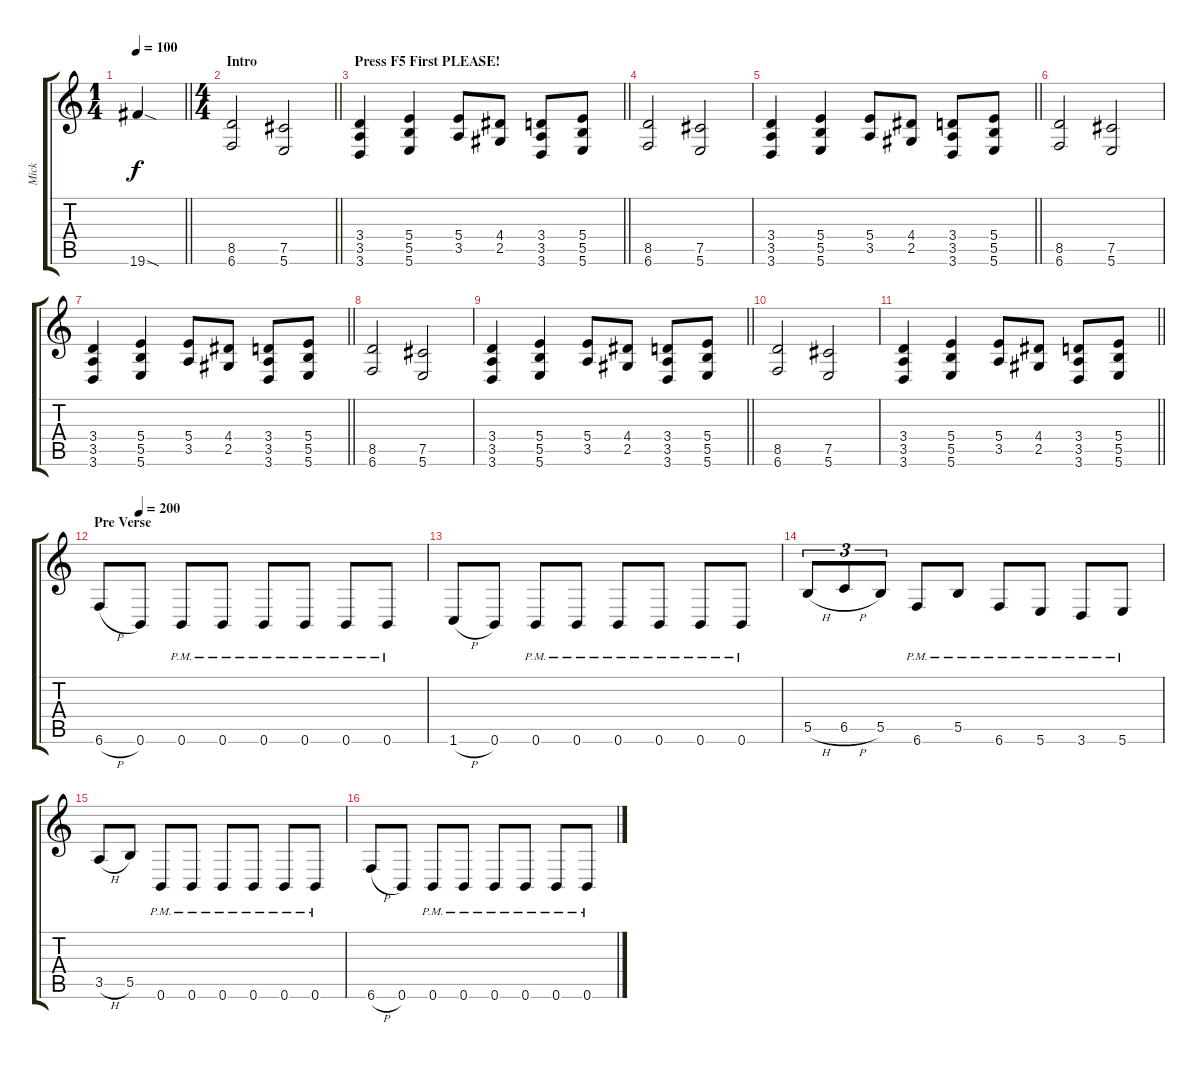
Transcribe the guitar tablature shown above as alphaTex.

\track ("Mick" "Mick") {instrument distortionguitar}
\staff {score tabs}
\tuning (Db4 Ab3 E3 B2 Gb2 B1) {hide}
\ts (1 4)
\tempo 100
\clef g2
\barLineRight lightlight
\ks c
19.6{sod}.4{dy f instrument distortionguitar} |
\ts (4 4)
\section ("" "Intro")
\barLineRight lightlight
(8.5 6.6).2 (7.5 5.6).2 |
\section ("" "Press F5 First PLEASE!")
\barLineRight lightlight
(3.4 3.5 3.6).4 (5.4 5.5 5.6).4 (5.4 3.5).8 (4.4 2.5).8 (3.4 3.5 3.6).8 (5.4 5.5 5.6).8 |
(8.5 6.6).2 (7.5 5.6).2 |
\barLineRight lightlight
(3.4 3.5 3.6).4 (5.4 5.5 5.6).4 (5.4 3.5).8 (4.4 2.5).8 (3.4 3.5 3.6).8 (5.4 5.5 5.6).8 |
(8.5 6.6).2 (7.5 5.6).2 |
\barLineRight lightlight
(3.4 3.5 3.6).4 (5.4 5.5 5.6).4 (5.4 3.5).8 (4.4 2.5).8 (3.4 3.5 3.6).8 (5.4 5.5 5.6).8 |
(8.5 6.6).2 (7.5 5.6).2 |
\barLineRight lightlight
(3.4 3.5 3.6).4 (5.4 5.5 5.6).4 (5.4 3.5).8 (4.4 2.5).8 (3.4 3.5 3.6).8 (5.4 5.5 5.6).8 |
(8.5 6.6).2 (7.5 5.6).2 |
\barLineRight lightlight
(3.4 3.5 3.6).4 (5.4 5.5 5.6).4 (5.4 3.5).8 (4.4 2.5).8 (3.4 3.5 3.6).8 (5.4 5.5 5.6).8 |
\section ("" "Pre Verse")
\tempo (200 0.125)
6.6{h}.8 0.6.8 0.6{pm}.8 0.6{pm}.8 0.6{pm}.8 0.6{pm}.8 0.6{pm}.8 0.6{pm}.8 |
1.6{h}.8 0.6.8 0.6{pm}.8 0.6{pm}.8 0.6{pm}.8 0.6{pm}.8 0.6{pm}.8 0.6{pm}.8 |
5.5{h}.8{tu (3 2)} 6.5{h}.8{tu (3 2)} 5.5.8{tu (3 2)} 6.6{pm}.8 5.5{pm}.8 6.6{pm}.8 5.6{pm}.8 3.6{pm}.8 5.6{pm}.8 |
3.5{h}.8 5.5.8 0.6{pm}.8 0.6{pm}.8 0.6{pm}.8 0.6{pm}.8 0.6{pm}.8 0.6{pm}.8 |
6.6{h}.8 0.6.8 0.6{pm}.8 0.6{pm}.8 0.6{pm}.8 0.6{pm}.8 0.6{pm}.8 0.6{pm}.8
